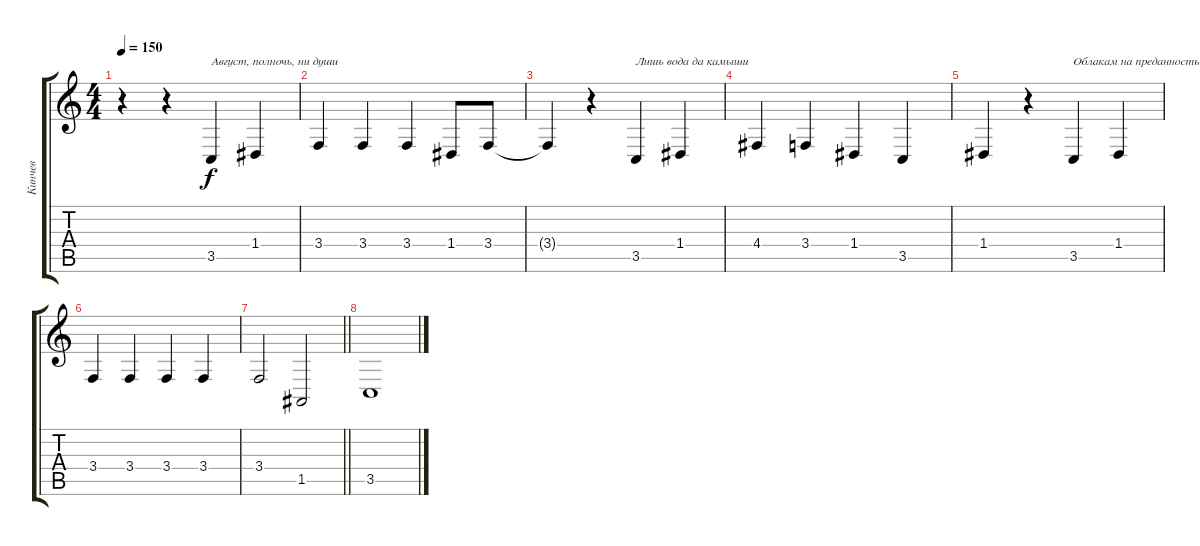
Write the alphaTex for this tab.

\track ("Кинчев" "Кинчев") {instrument lead2sawtooth}
\staff {score tabs}
\tuning (E4 B3 G3 D3 A2 E2) {hide}
\ts (4 4)
\tempo 150
\clef g2
\ks c
r.4{dy f} r.4 3.5.4{txt "Август, полночь, ни души"} 1.4.4 |
3.4.4 3.4.4 3.4.4 1.4.8 3.4.8 |
3.4{t}.4 r.4 3.5.4{txt "Лишь вода да камыши"} 1.4.4 |
4.4.4 3.4.4 1.4.4 3.5.4 |
1.4.4 r.4 3.5.4{txt "Облакам на преданность клялись"} 1.4.4 |
3.4.4 3.4.4 3.4.4 3.4.4 |
\barLineRight lightlight
3.4.2 1.5.2 |
3.5.1
